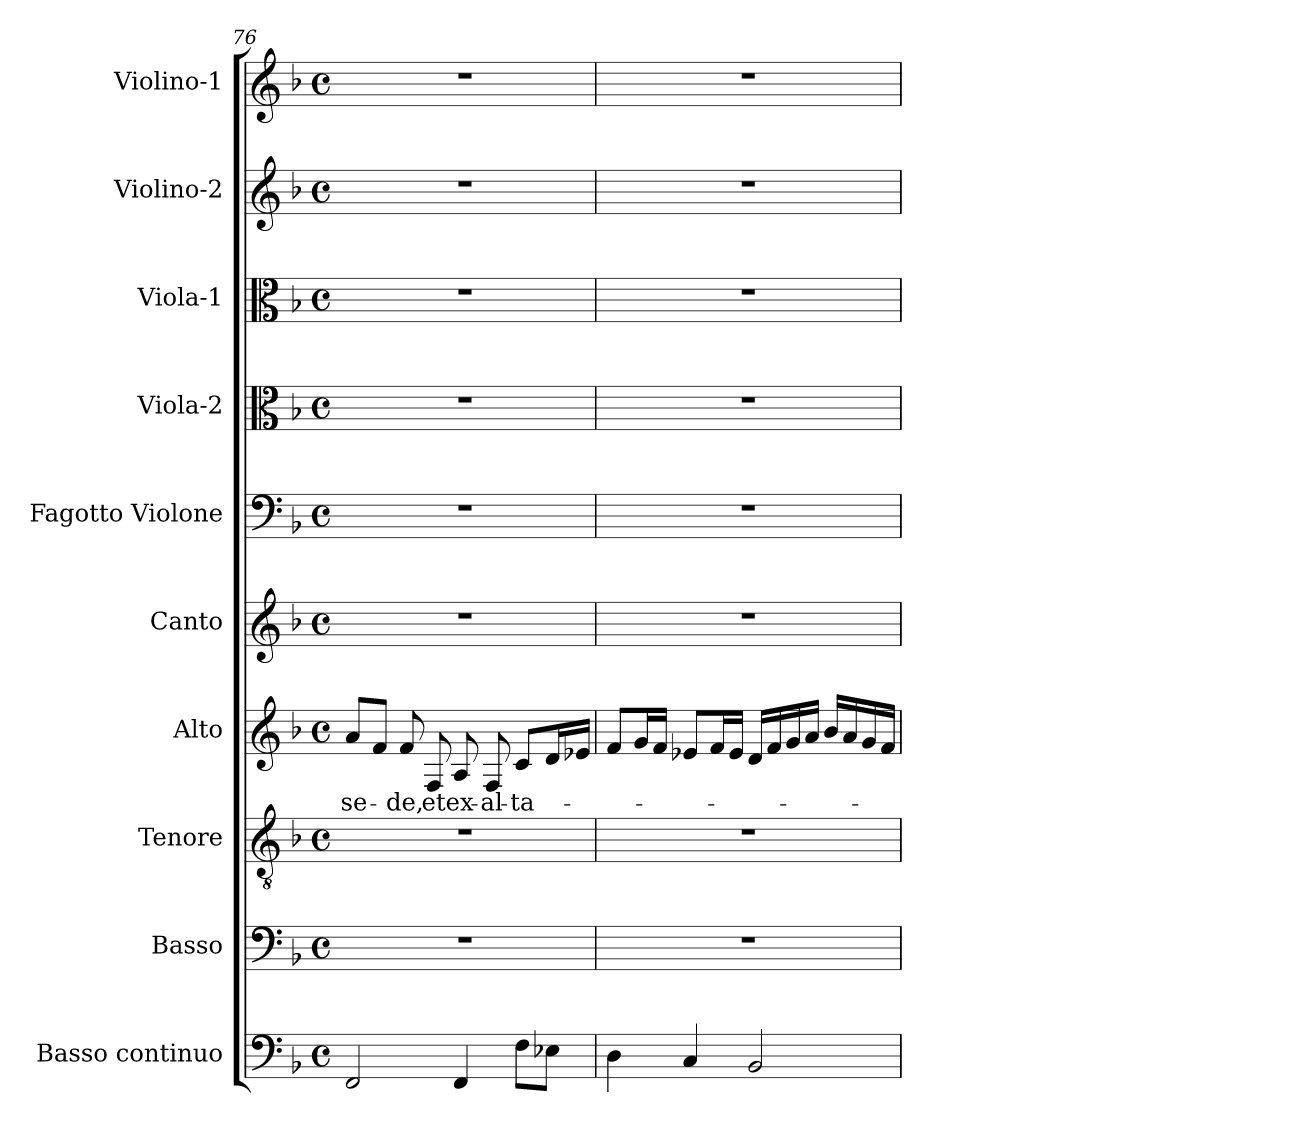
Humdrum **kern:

**kern	**kern	**kern	**kern	**text	**kern	**kern	**kern	**kern	**kern	**kern
*part10	*part9	*part8	*part7	*part7	*part6	*part5	*part4	*part3	*part2	*part1
*staff10	*staff9	*staff8	*staff7	*staff7	*staff6	*staff5	*staff4	*staff3	*staff2	*staff1
*I"Basso continuo	*I"Basso	*I"Tenore	*I"Alto	*	*I"Canto	*I"Fagotto Violone	*I"Viola-2	*I"Viola-1	*I"Violino-2	*I"Violino-1
*clefF4	*clefF4	*clefGv2	*clefG2	*	*clefG2	*clefF4	*clefC3	*clefC3	*clefG2	*clefG2
*k[b-]	*k[b-]	*k[b-]	*k[b-]	*	*k[b-]	*k[b-]	*k[b-]	*k[b-]	*k[b-]	*k[b-]
*F:	*F:	*F:	*F:	*	*F:	*F:	*F:	*F:	*F:	*F:
*M4/4	*M4/4	*M4/4	*M4/4	*	*M4/4	*M4/4	*M4/4	*M4/4	*M4/4	*M4/4
*met(c)	*met(c)	*met(c)	*met(c)	*	*met(c)	*met(c)	*met(c)	*met(c)	*met(c)	*met(c)
=76	=76	=76	=76	=76	=76	=76	=76	=76	=76	=76
!	!	!	!	!LO:LY:b	!	!	!	!	!	!
2FF/	1r	1r	8a/L	se-	1r	1r	1r	1r	1r	1r
.	.	.	8f/J	.	.	.	.	.	.	.
!	!	!	!	!LO:LY:b	!	!	!	!	!	!
.	.	.	8f/	-de,	.	.	.	.	.	.
!	!	!	!	!LO:LY:b	!	!	!	!	!	!
.	.	.	8F/	et	.	.	.	.	.	.
!	!	!	!	!LO:LY:b	!	!	!	!	!	!
4FF/	.	.	8A/	ex-	.	.	.	.	.	.
!	!	!	!	!LO:LY:b	!	!	!	!	!	!
.	.	.	8F/	-al-	.	.	.	.	.	.
!	!	!	!	!LO:LY:b	!	!	!	!	!	!
8F\L	.	.	8c/L	-ta-	.	.	.	.	.	.
8E-X\J	.	.	16d/L	.	.	.	.	.	.	.
.	.	.	16e-X/JJ	.	.	.	.	.	.	.
=77	=77	=77	=77	=77	=77	=77	=77	=77	=77	=77
4D\	1r	1r	8f/L	.	1r	1r	1r	1r	1r	1r
.	.	.	16g/L	.	.	.	.	.	.	.
.	.	.	16f/JJ	.	.	.	.	.	.	.
4C/	.	.	8e-X/L	.	.	.	.	.	.	.
.	.	.	16f/L	.	.	.	.	.	.	.
.	.	.	16e-/JJ	.	.	.	.	.	.	.
2BB-/	.	.	16d/LL	.	.	.	.	.	.	.
.	.	.	16f/	.	.	.	.	.	.	.
.	.	.	16g/	.	.	.	.	.	.	.
.	.	.	16a/JJ	.	.	.	.	.	.	.
.	.	.	16b-/LL	.	.	.	.	.	.	.
.	.	.	16a/	.	.	.	.	.	.	.
.	.	.	16g/	.	.	.	.	.	.	.
.	.	.	16f/JJ	.	.	.	.	.	.	.
=	=	=	=	=	=	=	=	=	=	=
*-	*-	*-	*-	*-	*-	*-	*-	*-	*-	*-
